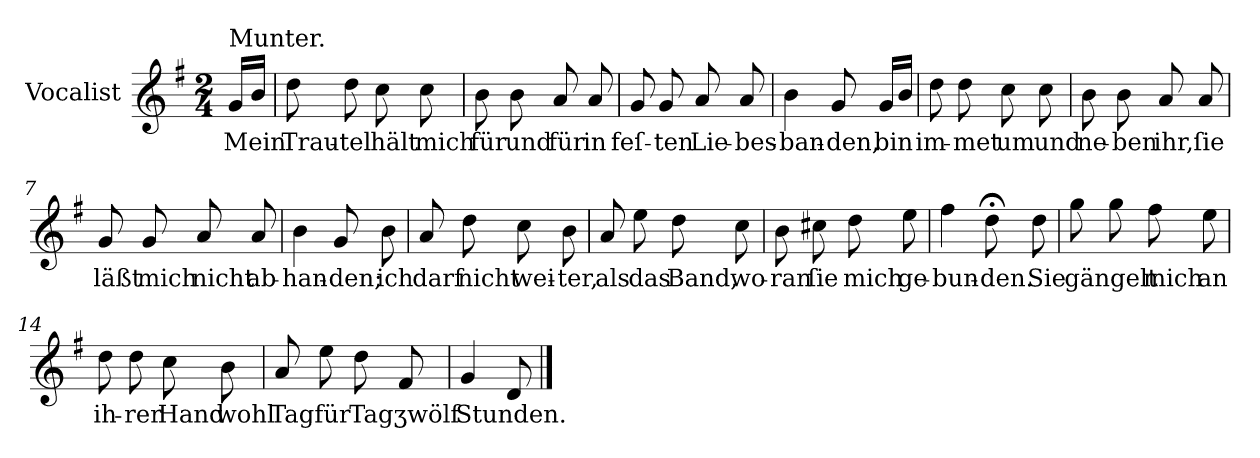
**kern	**text
*part1	*part1
*staff1	*staff1
*I"Vocalist	*
*clefG2	*
*k[f#]	*
*G:	*
*M2/4	*
=	=
!LO:TX:a:t=Munter.	!
16gLL	Mein
16bJJ	.
=1	=1
8dd	Trau-
8dd	-tel
8cc	hält
8cc	mich
=2	=2
8b	für
8b	und
8a	für
8a	in
=3	=3
8g	feſ-
8g	-ten
8a	Lie-
8a	-bes-
=4	=4
4b	-ban-
8g	-den,
16gLL	bin
16bJJ	.
=5	=5
8dd	im-
8dd	-met
8cc	um
8cc	und
=6	=6
8b	ne-
8b	-ben
8a	ihr,
8a	ſie
=7	=7
8g	läßt
8g	mich
8a	nicht
8a	ab-
=8	=8
4b	-han-
8g	-den;
8b	ich
=9	=9
8a	darf
8dd	nicht
8cc	wei-
8b	-ter,
=10	=10
8a	als
8ee	das
8dd	Band,
8cc	wo-
=11	=11
8b	-ran
8cc#X	ſie
8dd	mich
8ee	ge-
=12	=12
4ff#	-bun-
8dd;<	-den.
8dd	Sie
=13	=13
8gg	gängelt
8gg	.
8ff#	mich
8ee	an
=14	=14
8dd	ih-
8dd	-rer
8cc	Hand
8b	wohl
=15	=15
8a	Tag
8ee	für
8dd	Tag
8f#	ʒwölf
=16	=16
4g	Stunden.
8d	.
==	==
*-	*-
